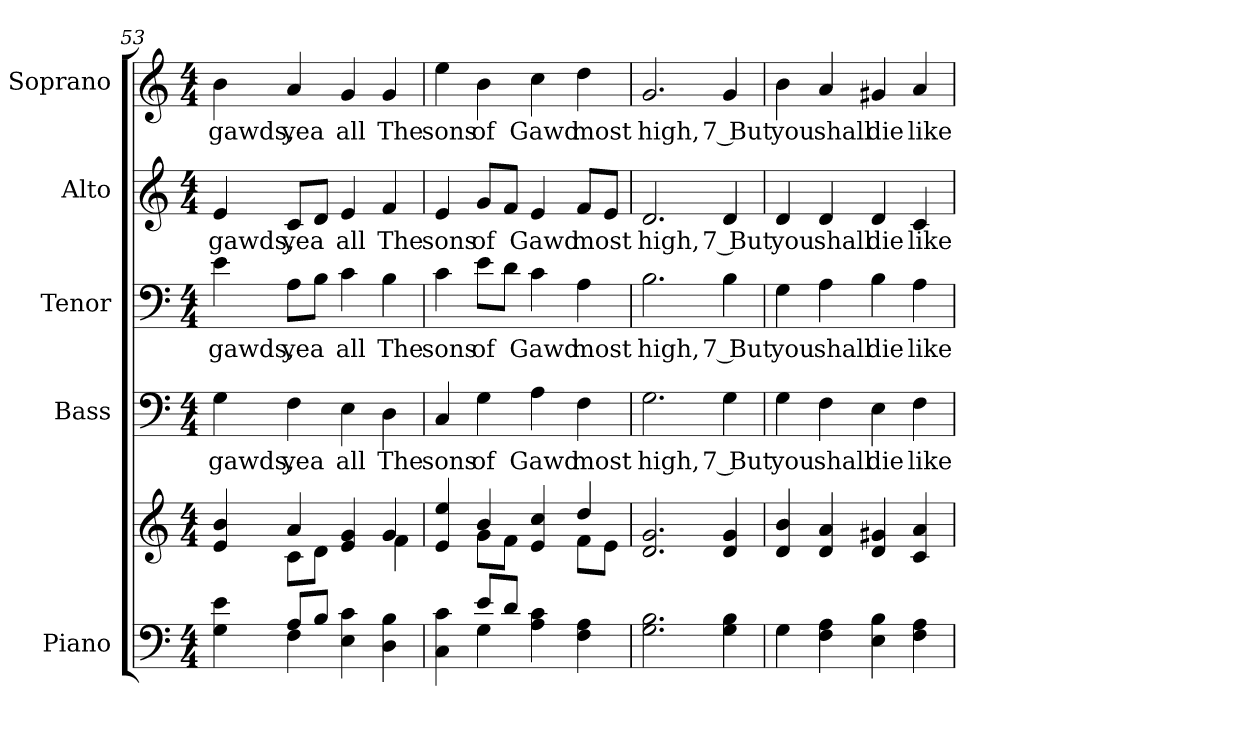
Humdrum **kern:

**kern	**kern	**kern	**text	**kern	**text	**kern	**text	**kern	**text
*part5	*part5	*part4	*part4	*part3	*part3	*part2	*part2	*part1	*part1
*staff6	*staff5	*staff4	*staff4	*staff3	*staff3	*staff2	*staff2	*staff1	*staff1
*I"Piano	*	*I"Bass	*	*I"Tenor	*	*I"Alto	*	*I"Soprano	*
*I'Pno.	*	*I'B.	*	*I'T.	*	*I'A.	*	*I'S.	*
*clefF4	*clefG2	*clefF4	*	*clefF4	*	*clefG2	*	*clefG2	*
*k[]	*k[]	*k[]	*	*k[]	*	*k[]	*	*k[]	*
*C:	*C:	*C:	*	*C:	*	*C:	*	*C:	*
*M4/4	*M4/4	*M4/4	*	*M4/4	*	*M4/4	*	*M4/4	*
=53	=53	=53	=53	=53	=53	=53	=53	=53	=53
*^	*^	*	*	*	*	*	*	*	*
!	!	!	!	!	!LO:LY:b:color=#000000	!	!	!	!	!	!
!	!	!	!	!	!	!	!LO:LY:b:color=#000000	!	!	!	!
!	!	!	!	!	!	!	!	!	!LO:LY:b:color=#000000	!	!
!	!	!	!	!	!	!	!	!	!	!	!LO:LY:b:color=#000000
4Gi\ 4ei	4ryy	4ei/ 4bi	4ryy	4Gi\	gawds,	4ei\	gawds,	4ei/	gawds,	4bi\	gawds,
!	!	!	!	!	!LO:LY:b:color=#000000	!	!	!	!	!	!
!	!	!	!	!	!	!	!LO:LY:b:color=#000000	!	!	!	!
!	!	!	!	!	!	!	!	!	!LO:LY:b:color=#000000	!	!
!	!	!	!	!	!	!	!	!	!	!	!LO:LY:b:color=#000000
8Ai/L	4Fi\	4ai/	8ci\L	4Fi\	yea	8Ai\L	yea	8ci/L	yea	4ai/	yea
8Bi/J	.	.	8di\J	.	.	8Bi\J	.	8di/J	.	.	.
!	!	!	!	!	!LO:LY:b:color=#000000	!	!	!	!	!	!
!	!	!	!	!	!	!	!LO:LY:b:color=#000000	!	!	!	!
!	!	!	!	!	!	!	!	!	!LO:LY:b:color=#000000	!	!
!	!	!	!	!	!	!	!	!	!	!	!LO:LY:b:color=#000000
4Ei\ 4ci	2ryy	4ei/ 4gi	4ryy	4Ei\	all	4ci\	all	4ei/	all	4gi/	all
!	!	!	!	!	!LO:LY:b:color=#000000	!	!	!	!	!	!
!	!	!	!	!	!	!	!LO:LY:b:color=#000000	!	!	!	!
!	!	!	!	!	!	!	!	!	!LO:LY:b:color=#000000	!	!
!	!	!	!	!	!	!	!	!	!	!	!LO:LY:b:color=#000000
4Di\ 4Bi	.	4gi/	4fi\	4Di\	The	4Bi\	The	4fi/	The	4gi/	The
=54	=54	=54	=54	=54	=54	=54	=54	=54	=54	=54	=54
!	!	!	!	!	!LO:LY:b:color=#000000	!	!	!	!	!	!
!	!	!	!	!	!	!	!LO:LY:b:color=#000000	!	!	!	!
!	!	!	!	!	!	!	!	!	!LO:LY:b:color=#000000	!	!
!	!	!	!	!	!	!	!	!	!	!	!LO:LY:b:color=#000000
4Ci\ 4ci	4ryy	4ei/ 4eei	4ryy	4Ci/	sons	4ci\	sons	4ei/	sons	4eei\	sons
!	!	!	!	!	!LO:LY:b:color=#000000	!	!	!	!	!	!
!	!	!	!	!	!	!	!LO:LY:b:color=#000000	!	!	!	!
!	!	!	!	!	!	!	!	!	!LO:LY:b:color=#000000	!	!
!	!	!	!	!	!	!	!	!	!	!	!LO:LY:b:color=#000000
8ei/L	4Gi\	4bi/	8gi\L	4Gi\	of	8ei\L	of	8gi/L	of	4bi\	of
8di/J	.	.	8fi\J	.	.	8di\J	.	8fi/J	.	.	.
!	!	!	!	!	!LO:LY:b:color=#000000	!	!	!	!	!	!
!	!	!	!	!	!	!	!LO:LY:b:color=#000000	!	!	!	!
!	!	!	!	!	!	!	!	!	!LO:LY:b:color=#000000	!	!
!	!	!	!	!	!	!	!	!	!	!	!LO:LY:b:color=#000000
4Ai\ 4ci	2ryy	4ei/ 4cci	4ryy	4Ai\	Gawd	4ci\	Gawd	4ei/	Gawd	4cci\	Gawd
!	!	!	!	!	!LO:LY:b:color=#000000	!	!	!	!	!	!
!	!	!	!	!	!	!	!LO:LY:b:color=#000000	!	!	!	!
!	!	!	!	!	!	!	!	!	!LO:LY:b:color=#000000	!	!
!	!	!	!	!	!	!	!	!	!	!	!LO:LY:b:color=#000000
4Fi\ 4Ai	.	4ddi/	8fi\L	4Fi\	most	4Ai\	most	8fi/L	most	4ddi\	most
.	.	.	8ei\J	.	.	.	.	8ei/J	.	.	.
*v	*v	*	*	*	*	*	*	*	*	*	*
*	*v	*v	*	*	*	*	*	*	*	*
!!LO:PB:g=z
=55	=55	=55	=55	=55	=55	=55	=55	=55	=55
*	*^	*	*	*	*	*	*	*	*
!	!	!	!	!LO:LY:b:color=#000000	!	!	!	!	!	!
*	*v	*v	*	*	*	*	*	*	*	*
*	*^	*	*	*	*	*	*	*	*
!	!	!	!	!	!	!LO:LY:b:color=#000000	!	!	!	!
*	*v	*v	*	*	*	*	*	*	*	*
*	*^	*	*	*	*	*	*	*	*
!	!	!	!	!	!	!	!	!LO:LY:b:color=#000000	!	!
*	*v	*v	*	*	*	*	*	*	*	*
*	*^	*	*	*	*	*	*	*	*
!	!	!	!	!	!	!	!	!	!	!LO:LY:b:color=#000000
*	*v	*v	*	*	*	*	*	*	*	*
2.Gi\ 2.Bi	2.di/ 2.gi	2.Gi\	high,	2.Bi\	high,	2.di/	high,	2.gi/	high,
!	!	!	!LO:LY:b:color=#000000	!	!	!	!	!	!
!	!	!	!	!	!LO:LY:b:color=#000000	!	!	!	!
!	!	!	!	!	!	!	!LO:LY:b:color=#000000	!	!
!	!	!	!	!	!	!	!	!	!LO:LY:b:color=#000000
4Gi\ 4Bi	4di/ 4gi	4Gi\	7 But	4Bi\	7 But	4di/	7 But	4gi/	7 But
=56	=56	=56	=56	=56	=56	=56	=56	=56	=56
!	!	!	!LO:LY:b:color=#000000	!	!	!	!	!	!
!	!	!	!	!	!LO:LY:b:color=#000000	!	!	!	!
!	!	!	!	!	!	!	!LO:LY:b:color=#000000	!	!
!	!	!	!	!	!	!	!	!	!LO:LY:b:color=#000000
4Gi\	4di/ 4bi	4Gi\	you	4Gi\	you	4di/	you	4bi\	you
!	!	!	!LO:LY:b:color=#000000	!	!	!	!	!	!
!	!	!	!	!	!LO:LY:b:color=#000000	!	!	!	!
!	!	!	!	!	!	!	!LO:LY:b:color=#000000	!	!
!	!	!	!	!	!	!	!	!	!LO:LY:b:color=#000000
4Fi\ 4Ai	4di/ 4ai	4Fi\	shall	4Ai\	shall	4di/	shall	4ai/	shall
!	!	!	!LO:LY:b:color=#000000	!	!	!	!	!	!
!	!	!	!	!	!LO:LY:b:color=#000000	!	!	!	!
!	!	!	!	!	!	!	!LO:LY:b:color=#000000	!	!
!	!	!	!	!	!	!	!	!	!LO:LY:b:color=#000000
4Ei\ 4Bi	4di/ 4g#Xi	4Ei\	die	4Bi\	die	4di/	die	4g#Xi/	die
!	!	!	!LO:LY:b:color=#000000	!	!	!	!	!	!
!	!	!	!	!	!LO:LY:b:color=#000000	!	!	!	!
!	!	!	!	!	!	!	!LO:LY:b:color=#000000	!	!
!	!	!	!	!	!	!	!	!	!LO:LY:b:color=#000000
4Fi\ 4Ai	4ci/ 4ai	4Fi\	like	4Ai\	like	4ci/	like	4ai/	like
=	=	=	=	=	=	=	=	=	=
*-	*-	*-	*-	*-	*-	*-	*-	*-	*-
